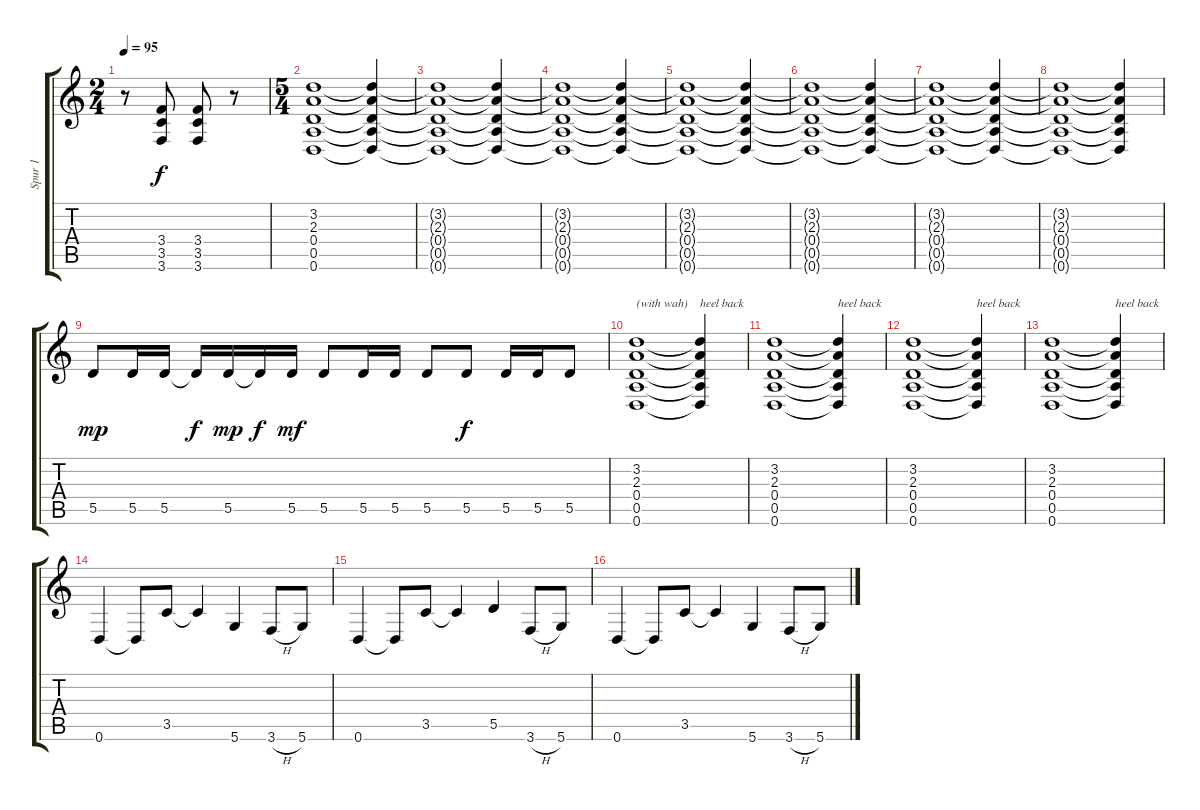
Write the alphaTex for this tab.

\track ("Spur 1" "Spur 1") {instrument distortionguitar}
\staff {score tabs}
\tuning (E4 B3 G3 D3 A2 D2) {hide}
\ts (2 4)
\tempo 95
\clef g2
\ks c
r.8{dy f} (3.4 3.5 3.6).8 (3.4 3.5 3.6).8 r.8 |
\ts (5 4)
(3.2 2.3 0.4 0.5 0.6).1 (3.2{t} 2.3{t} 0.4{t} 0.5{t} 0.6{t}).4 |
(3.2{t} 2.3{t} 0.4{t} 0.5{t} 0.6{t}).1 (3.2{t} 2.3{t} 0.4{t} 0.5{t} 0.6{t}).4 |
(3.2{t} 2.3{t} 0.4{t} 0.5{t} 0.6{t}).1 (3.2{t} 2.3{t} 0.4{t} 0.5{t} 0.6{t}).4 |
(3.2{t} 2.3{t} 0.4{t} 0.5{t} 0.6{t}).1 (3.2{t} 2.3{t} 0.4{t} 0.5{t} 0.6{t}).4 |
(3.2{t} 2.3{t} 0.4{t} 0.5{t} 0.6{t}).1 (3.2{t} 2.3{t} 0.4{t} 0.5{t} 0.6{t}).4 |
(3.2{t} 2.3{t} 0.4{t} 0.5{t} 0.6{t}).1 (3.2{t} 2.3{t} 0.4{t} 0.5{t} 0.6{t}).4 |
(3.2{t} 2.3{t} 0.4{t} 0.5{t} 0.6{t}).1 (3.2{t} 2.3{t} 0.4{t} 0.5{t} 0.6{t}).4 |
5.5.8{dy mp instrument electricguitarmuted} 5.5.16 5.5.16 5.5{t}.16{dy f} 5.5.16{dy mp} 5.5{t}.16{dy f} 5.5.16{dy mf} 5.5.8 5.5.16 5.5.16 5.5.8 5.5.8{dy f} 5.5.16 5.5.16 5.5.8 |
(3.2 2.3 0.4 0.5 0.6).1{txt "(with wah)" instrument electricguitarjazz} (3.2{t} 2.3{t} 0.4{t} 0.5{t} 0.6{t}).4{txt "heel back"} |
(3.2 2.3 0.4 0.5 0.6).1 (3.2{t} 2.3{t} 0.4{t} 0.5{t} 0.6{t}).4{txt "heel back"} |
(3.2 2.3 0.4 0.5 0.6).1 (3.2{t} 2.3{t} 0.4{t} 0.5{t} 0.6{t}).4{txt "heel back"} |
(3.2 2.3 0.4 0.5 0.6).1 (3.2{t} 2.3{t} 0.4{t} 0.5{t} 0.6{t}).4{txt "heel back"} |
0.6.4{instrument distortionguitar} 0.6{t}.8 3.5.8 3.5{t}.4 5.6.4 3.6{h}.8 5.6.8 |
0.6.4 0.6{t}.8 3.5.8 3.5{t}.4 5.5.4 3.6{h}.8 5.6.8 |
0.6.4 0.6{t}.8 3.5.8 3.5{t}.4 5.6.4 3.6{h}.8 5.6.8
